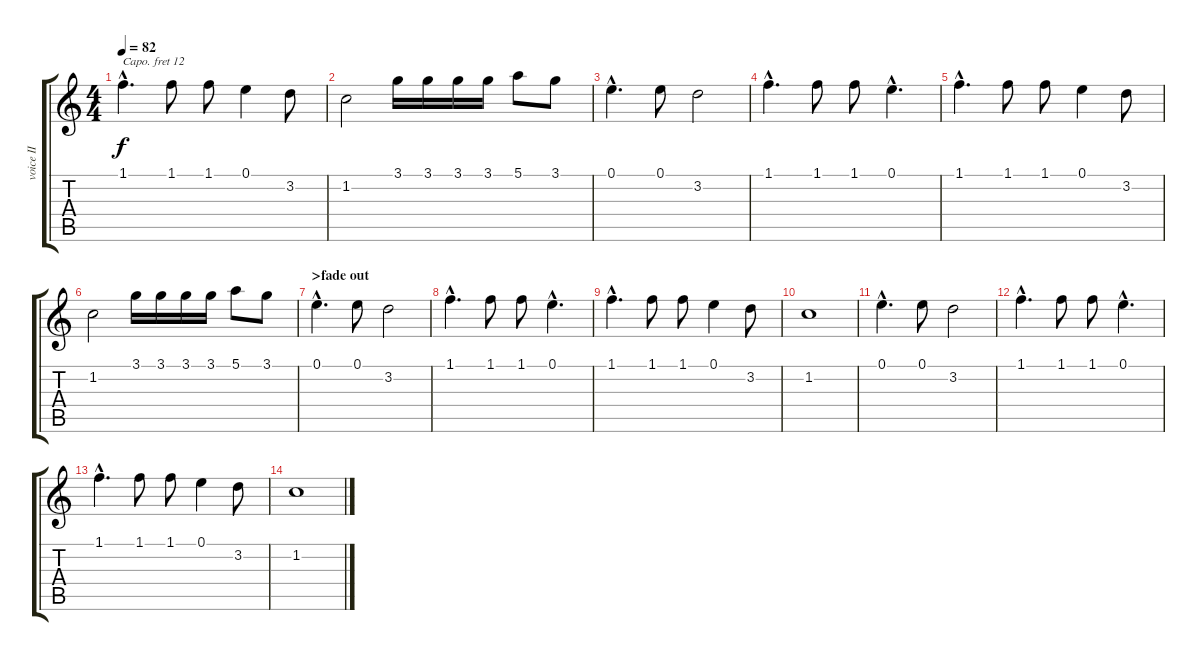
\track ("voice II" "voice II") {instrument acousticgrandpiano}
\staff {score tabs}
\capo 12
\tuning (E4 B3 G3 D3 A2 E2) {hide}
\ts (4 4)
\tempo 82
\clef g2
\ks c
1.1{hac}.4{d dy f} 1.1.8 1.1.8 0.1.4 3.2.8 |
1.2.2 3.1.16 3.1.16 3.1.16 3.1.16 5.1.8 3.1.8 |
0.1{hac}.4{d} 0.1.8 3.2.2 |
1.1{hac}.4{d} 1.1.8 1.1.8 0.1{hac}.4{d} |
1.1{hac}.4{d} 1.1.8 1.1.8 0.1.4 3.2.8 |
1.2.2 3.1.16 3.1.16 3.1.16 3.1.16 5.1.8 3.1.8 |
\section ("" ">fade out")
0.1{hac}.4{d} 0.1.8 3.2.2 |
1.1{hac}.4{d} 1.1.8 1.1.8 0.1{hac}.4{d} |
1.1{hac}.4{d} 1.1.8 1.1.8 0.1.4 3.2.8 |
1.2.1 |
0.1{hac}.4{d} 0.1.8 3.2.2 |
1.1{hac}.4{d} 1.1.8 1.1.8 0.1{hac}.4{d} |
1.1{hac}.4{d} 1.1.8 1.1.8 0.1.4 3.2.8 |
1.2.1
